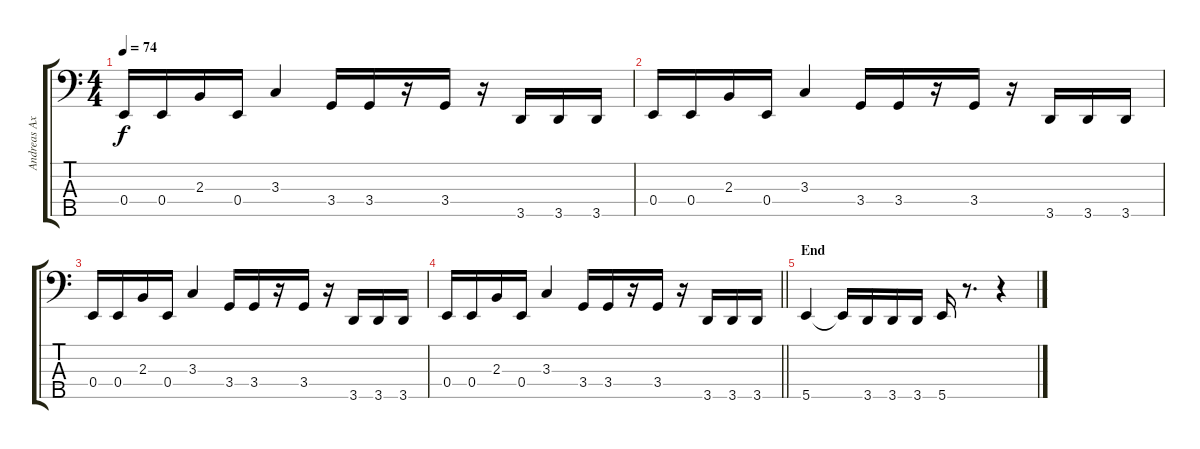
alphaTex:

\track ("Andreas Axelsson" "Andreas Ax") {instrument electricbasspick}
\staff {score tabs}
\tuning (G2 D2 A1 E1 B0) {hide}
\ts (4 4)
\tempo 74
\clef f4
\ks c
0.4.16{dy f} 0.4.16 2.3.16 0.4.16 3.3.4 3.4.16 3.4.16 r.16 3.4.16 r.16 3.5.16 3.5.16 3.5.16 |
0.4.16 0.4.16 2.3.16 0.4.16 3.3.4 3.4.16 3.4.16 r.16 3.4.16 r.16 3.5.16 3.5.16 3.5.16 |
0.4.16 0.4.16 2.3.16 0.4.16 3.3.4 3.4.16 3.4.16 r.16 3.4.16 r.16 3.5.16 3.5.16 3.5.16 |
\barLineRight lightlight
0.4.16 0.4.16 2.3.16 0.4.16 3.3.4 3.4.16 3.4.16 r.16 3.4.16 r.16 3.5.16 3.5.16 3.5.16 |
\section ("" "End")
5.5.4 5.5{t}.16 3.5.16 3.5.16 3.5.16 5.5.16 r.8{d} r.4
